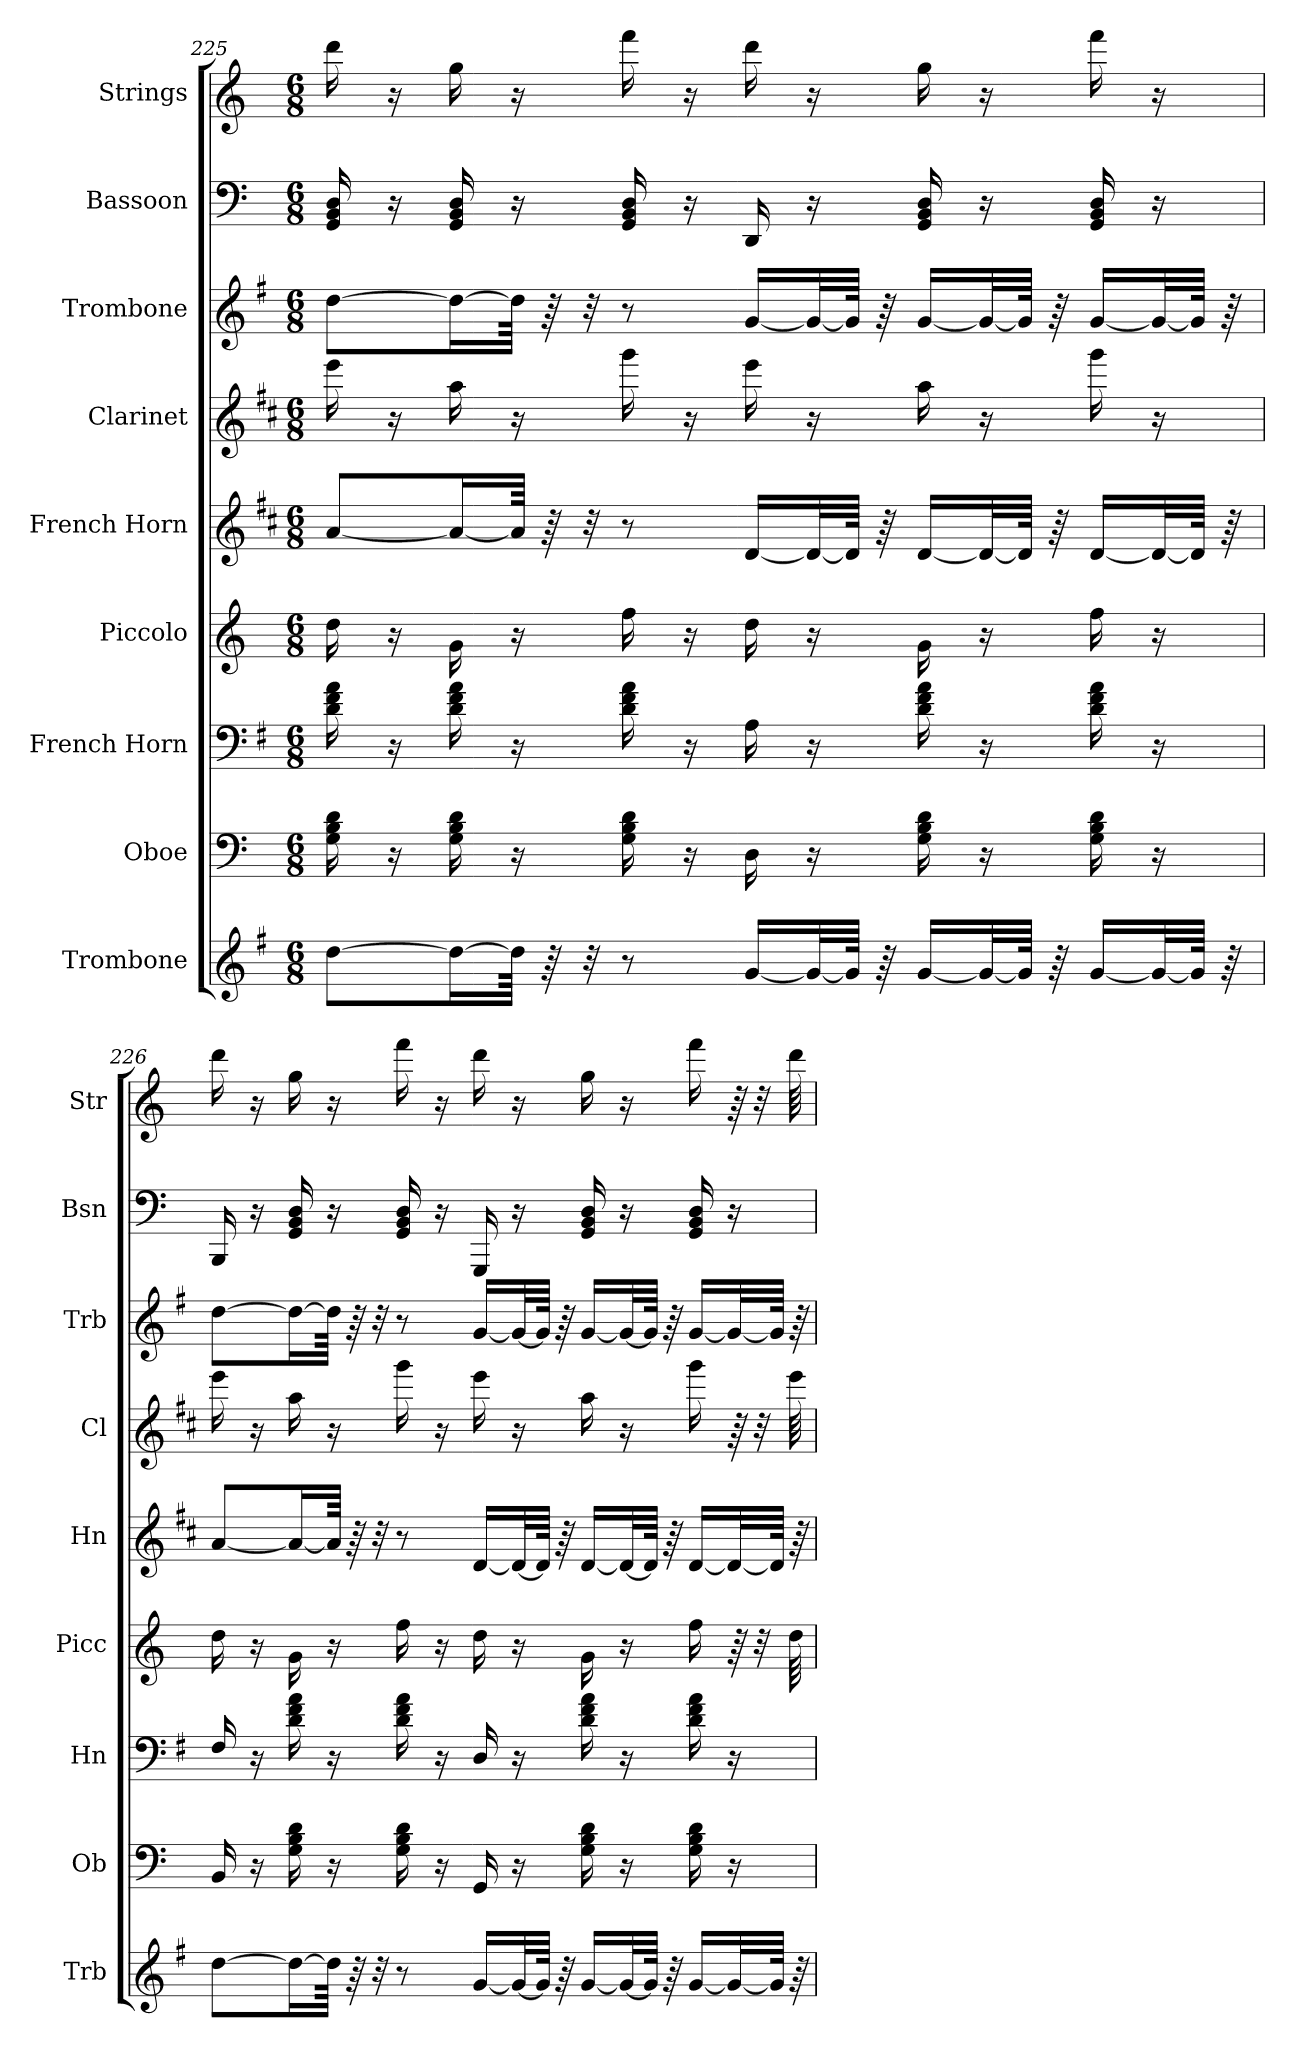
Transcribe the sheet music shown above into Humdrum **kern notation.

**kern	**kern	**kern	**kern	**kern	**kern	**kern	**kern	**kern
*part9	*part8	*part7	*part6	*part5	*part4	*part3	*part2	*part1
*staff9	*staff8	*staff7	*staff6	*staff5	*staff4	*staff3	*staff2	*staff1
*I"Trombone	*I"Oboe	*I"French Horn	*I"Piccolo	*I"French Horn	*I"Clarinet	*I"Trombone	*I"Bassoon	*I"Strings
*I'Trb	*I'Ob	*I'Hn	*I'Picc	*I'Hn	*I'Cl	*I'Trb	*I'Bsn	*I'Str
!!LO:PB:g=z
*clefG2	*clefF4	*clefF4	*clefG2	*clefG2	*clefG2	*clefG2	*clefF4	*clefG2
*	*	*ITrd4c7	*ITrd-7c-12	*ITrd4c7	*ITrd1c2	*	*	*
*k[f#]	*k[]	*k[]	*k[]	*k[f#]	*k[]	*k[f#]	*k[]	*k[]
*M6/8	*M6/8	*M6/8	*M6/8	*M6/8	*M6/8	*M6/8	*M6/8	*M6/8
=225	=225	=225	=225	=225	=225	=225	=225	=225
[8dd\L	16G\ 16B\ 16d\	16G\ 16B\ 16d\	16ddd\	[8d/L	16ddd\	[8dd\L	16GG/ 16BB/ 16D/	16ddd\
.	16r	16r	16r	.	16r	.	16r	16r
16dd\L_	16G\ 16B\ 16d\	16G\ 16B\ 16d\	16gg\	16d/L_	16gg\	16dd\L_	16GG/ 16BB/ 16D/	16gg\
64dd\JJkk]	16r	16r	16r	64d/JJkk]	16r	64dd\JJkk]	16r	16r
64r	.	.	.	64r	.	64r	.	.
32r	.	.	.	32r	.	32r	.	.
8r	16G\ 16B\ 16d\	16G\ 16B\ 16d\	16fff\	8r	16fff\	8r	16GG/ 16BB/ 16D/	16fff\
.	16r	16r	16r	.	16r	.	16r	16r
[16g/LL	16D\	16D\	16ddd\	[16G/LL	16ddd\	[16g/LL	16DD/	16ddd\
32g/L_	16r	16r	16r	32G/L_	16r	32g/L_	16r	16r
64g/JJJk]	.	.	.	64G/JJJk]	.	64g/JJJk]	.	.
64r	.	.	.	64r	.	64r	.	.
[16g/LL	16G\ 16B\ 16d\	16G\ 16B\ 16d\	16gg\	[16G/LL	16gg\	[16g/LL	16GG/ 16BB/ 16D/	16gg\
32g/L_	16r	16r	16r	32G/L_	16r	32g/L_	16r	16r
64g/JJJk]	.	.	.	64G/JJJk]	.	64g/JJJk]	.	.
64r	.	.	.	64r	.	64r	.	.
[16g/LL	16G\ 16B\ 16d\	16G\ 16B\ 16d\	16fff\	[16G/LL	16fff\	[16g/LL	16GG/ 16BB/ 16D/	16fff\
32g/L_	16r	16r	16r	32G/L_	16r	32g/L_	16r	16r
64g/JJJk]	.	.	.	64G/JJJk]	.	64g/JJJk]	.	.
64r	.	.	.	64r	.	64r	.	.
!!LO:PB:g=z
=226	=226	=226	=226	=226	=226	=226	=226	=226
[8dd\L	16BB/	16BB/	16ddd\	[8d/L	16ddd\	[8dd\L	16BBB/	16ddd\
.	16r	16r	16r	.	16r	.	16r	16r
16dd\L_	16G\ 16B\ 16d\	16G\ 16B\ 16d\	16gg\	16d/L_	16gg\	16dd\L_	16GG/ 16BB/ 16D/	16gg\
64dd\JJkk]	16r	16r	16r	64d/JJkk]	16r	64dd\JJkk]	16r	16r
64r	.	.	.	64r	.	64r	.	.
32r	.	.	.	32r	.	32r	.	.
8r	16G\ 16B\ 16d\	16G\ 16B\ 16d\	16fff\	8r	16fff\	8r	16GG/ 16BB/ 16D/	16fff\
.	16r	16r	16r	.	16r	.	16r	16r
[16g/LL	16GG/	16GG/	16ddd\	[16G/LL	16ddd\	[16g/LL	16GGG/	16ddd\
32g/L_	16r	16r	16r	32G/L_	16r	32g/L_	16r	16r
64g/JJJk]	.	.	.	64G/JJJk]	.	64g/JJJk]	.	.
64r	.	.	.	64r	.	64r	.	.
[16g/LL	16G\ 16B\ 16d\	16G\ 16B\ 16d\	16gg\	[16G/LL	16gg\	[16g/LL	16GG/ 16BB/ 16D/	16gg\
32g/L_	16r	16r	16r	32G/L_	16r	32g/L_	16r	16r
64g/JJJk]	.	.	.	64G/JJJk]	.	64g/JJJk]	.	.
64r	.	.	.	64r	.	64r	.	.
[16g/LL	16G\ 16B\ 16d\	16G\ 16B\ 16d\	16fff\	[16G/LL	16fff\	[16g/LL	16GG/ 16BB/ 16D/	16fff\
32g/L_	16r	16r	64r	32G/L_	64r	32g/L_	16r	64r
.	.	.	32r	.	32r	.	.	32r
64g/JJJk]	.	.	.	64G/JJJk]	.	64g/JJJk]	.	.
64r	.	.	64ddd\	64r	64ddd\	64r	.	64ddd\
=	=	=	=	=	=	=	=	=
*-	*-	*-	*-	*-	*-	*-	*-	*-
